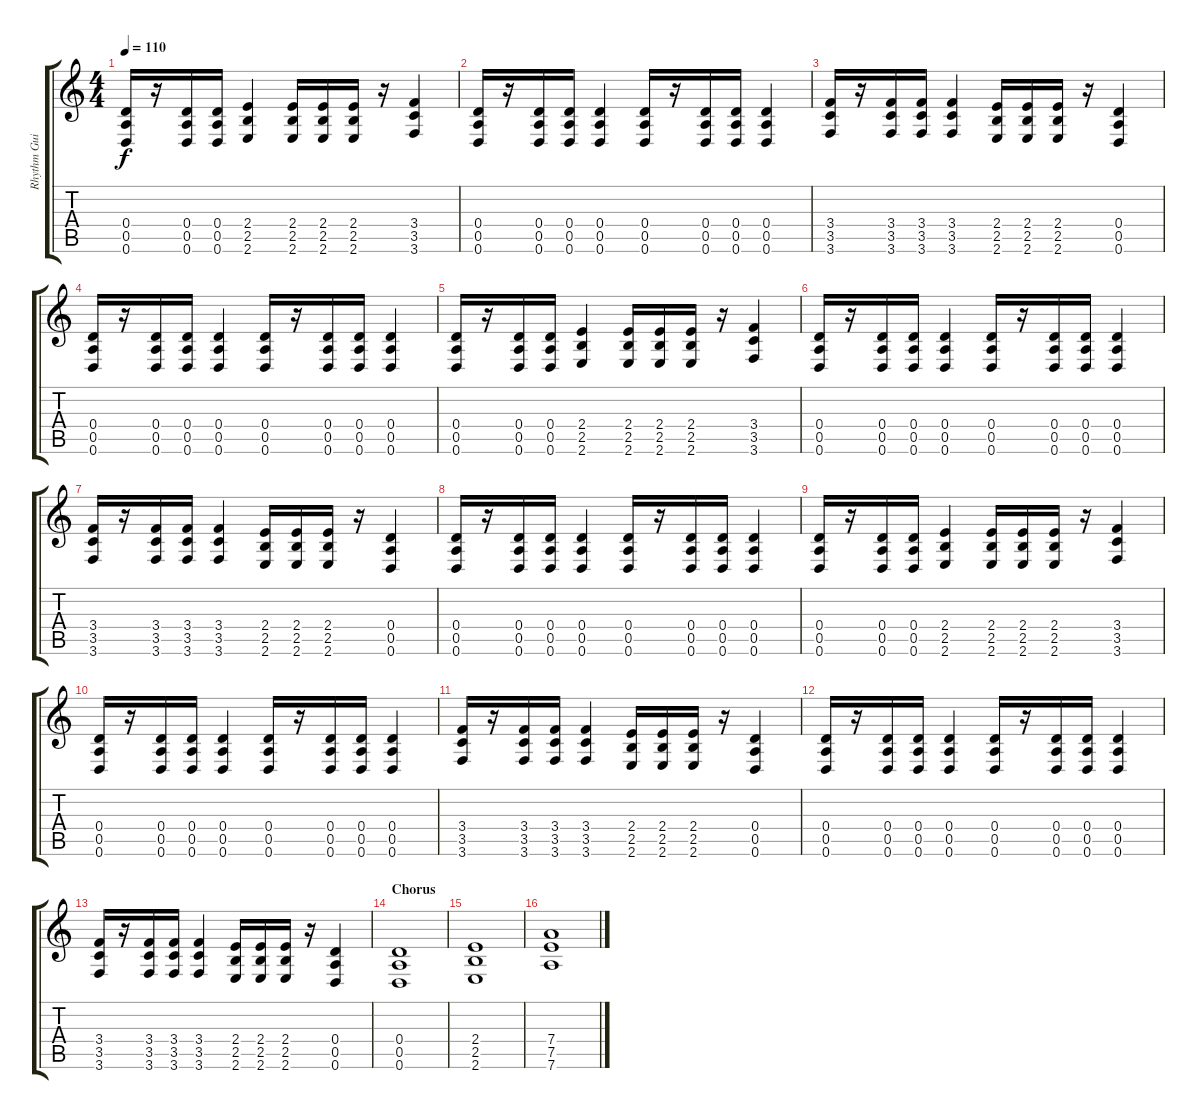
\track ("Rhythm Guitar" "Rhythm Gui") {instrument distortionguitar}
\staff {score tabs}
\tuning (E4 B3 G3 D3 A2 D2) {hide}
\ts (4 4)
\tempo 110
\clef g2
\ks c
(0.4 0.5 0.6).16{dy f} r.16 (0.4 0.5 0.6).16 (0.4 0.5 0.6).16 (2.4 2.5 2.6).4 (2.4 2.5 2.6).16 (2.4 2.5 2.6).16 (2.4 2.5 2.6).16 r.16 (3.4 3.5 3.6).4 |
(0.4 0.5 0.6).16 r.16 (0.4 0.5 0.6).16 (0.4 0.5 0.6).16 (0.4 0.5 0.6).4 (0.4 0.5 0.6).16 r.16 (0.4 0.5 0.6).16 (0.4 0.5 0.6).16 (0.4 0.5 0.6).4 |
(3.4 3.5 3.6).16 r.16 (3.4 3.5 3.6).16 (3.4 3.5 3.6).16 (3.4 3.5 3.6).4 (2.4 2.5 2.6).16 (2.4 2.5 2.6).16 (2.4 2.5 2.6).16 r.16 (0.4 0.5 0.6).4 |
(0.4 0.5 0.6).16 r.16 (0.4 0.5 0.6).16 (0.4 0.5 0.6).16 (0.4 0.5 0.6).4 (0.4 0.5 0.6).16 r.16 (0.4 0.5 0.6).16 (0.4 0.5 0.6).16 (0.4 0.5 0.6).4 |
(0.4 0.5 0.6).16 r.16 (0.4 0.5 0.6).16 (0.4 0.5 0.6).16 (2.4 2.5 2.6).4 (2.4 2.5 2.6).16 (2.4 2.5 2.6).16 (2.4 2.5 2.6).16 r.16 (3.4 3.5 3.6).4 |
(0.4 0.5 0.6).16 r.16 (0.4 0.5 0.6).16 (0.4 0.5 0.6).16 (0.4 0.5 0.6).4 (0.4 0.5 0.6).16 r.16 (0.4 0.5 0.6).16 (0.4 0.5 0.6).16 (0.4 0.5 0.6).4 |
(3.4 3.5 3.6).16 r.16 (3.4 3.5 3.6).16 (3.4 3.5 3.6).16 (3.4 3.5 3.6).4 (2.4 2.5 2.6).16 (2.4 2.5 2.6).16 (2.4 2.5 2.6).16 r.16 (0.4 0.5 0.6).4 |
(0.4 0.5 0.6).16 r.16 (0.4 0.5 0.6).16 (0.4 0.5 0.6).16 (0.4 0.5 0.6).4 (0.4 0.5 0.6).16 r.16 (0.4 0.5 0.6).16 (0.4 0.5 0.6).16 (0.4 0.5 0.6).4 |
(0.4 0.5 0.6).16 r.16 (0.4 0.5 0.6).16 (0.4 0.5 0.6).16 (2.4 2.5 2.6).4 (2.4 2.5 2.6).16 (2.4 2.5 2.6).16 (2.4 2.5 2.6).16 r.16 (3.4 3.5 3.6).4 |
(0.4 0.5 0.6).16 r.16 (0.4 0.5 0.6).16 (0.4 0.5 0.6).16 (0.4 0.5 0.6).4 (0.4 0.5 0.6).16 r.16 (0.4 0.5 0.6).16 (0.4 0.5 0.6).16 (0.4 0.5 0.6).4 |
(3.4 3.5 3.6).16 r.16 (3.4 3.5 3.6).16 (3.4 3.5 3.6).16 (3.4 3.5 3.6).4 (2.4 2.5 2.6).16 (2.4 2.5 2.6).16 (2.4 2.5 2.6).16 r.16 (0.4 0.5 0.6).4 |
(0.4 0.5 0.6).16 r.16 (0.4 0.5 0.6).16 (0.4 0.5 0.6).16 (0.4 0.5 0.6).4 (0.4 0.5 0.6).16 r.16 (0.4 0.5 0.6).16 (0.4 0.5 0.6).16 (0.4 0.5 0.6).4 |
(3.4 3.5 3.6).16 r.16 (3.4 3.5 3.6).16 (3.4 3.5 3.6).16 (3.4 3.5 3.6).4 (2.4 2.5 2.6).16 (2.4 2.5 2.6).16 (2.4 2.5 2.6).16 r.16 (0.4 0.5 0.6).4 |
\section ("" "Chorus")
(0.4 0.5 0.6).1 |
(2.4 2.5 2.6).1 |
(7.4 7.5 7.6).1
